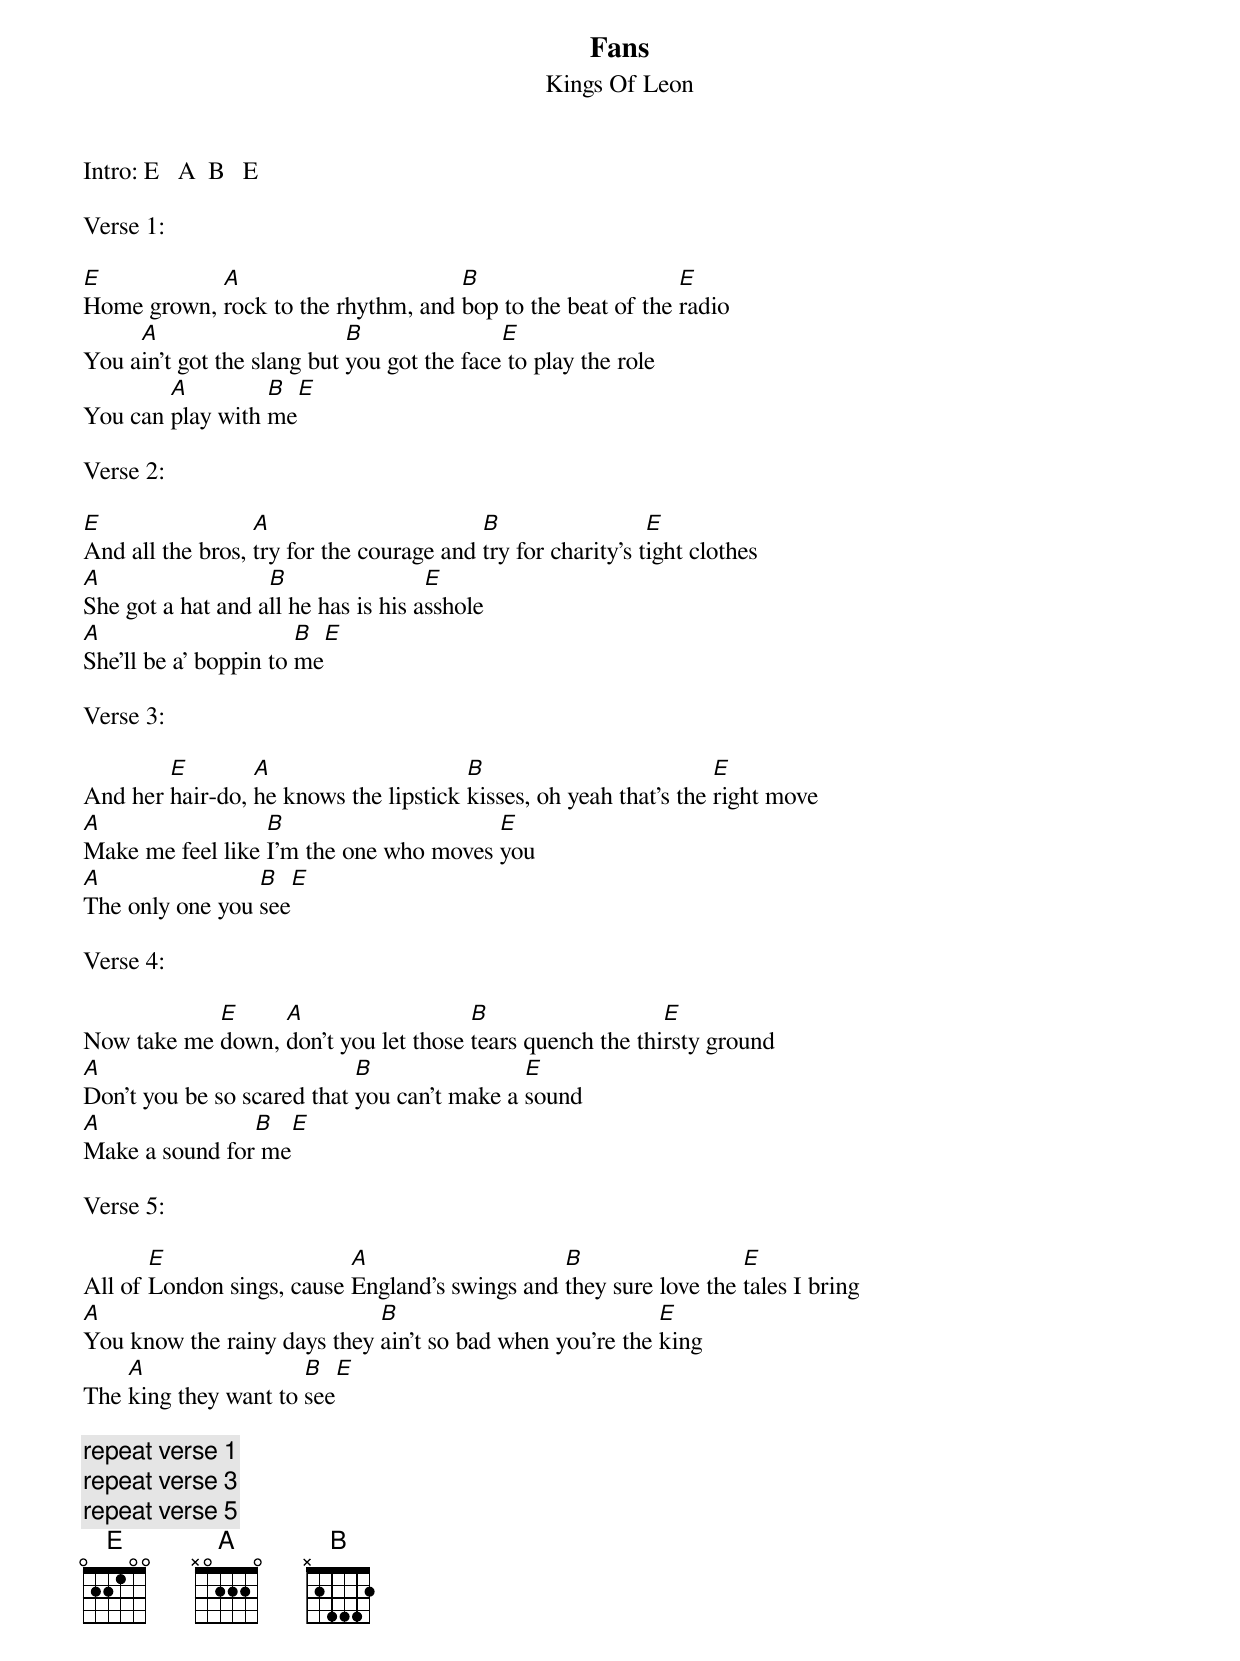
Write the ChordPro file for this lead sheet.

{t: Fans}
{st: Kings Of Leon}

Intro: E   A  B   E

Verse 1:

[E]Home grown, [A]rock to the rhythm, and [B]bop to the beat of the [E]radio
You a[A]in't got the slang but [B]you got the face[E] to play the role
You can [A]play with [B]me[E]

Verse 2:

[E]And all the bros, [A]try for the courage and [B]try for charity's t[E]ight clothes
[A]She got a hat and a[B]ll he has is his a[E]sshole
[A]She'll be a' boppin to [B]me[E]

Verse 3:

And her [E]hair-do, [A]he knows the lipstick [B]kisses, oh yeah that's the [E]right move
[A]Make me feel like [B]I'm the one who moves [E]you
[A]The only one you [B]see[E]

Verse 4:

Now take me [E]down, [A]don't you let those [B]tears quench the thi[E]rsty ground
[A]Don't you be so scared that [B]you can't make a [E]sound
[A]Make a sound for[B] me[E]

Verse 5:

All of [E]London sings, cause [A]England's swings and [B]they sure love the [E]tales I bring
[A]You know the rainy days they [B]ain't so bad when you're the [E]king
The [A]king they want to [B]see[E]

{c: repeat verse 1}
{c: repeat verse 3}
{c: repeat verse 5}
